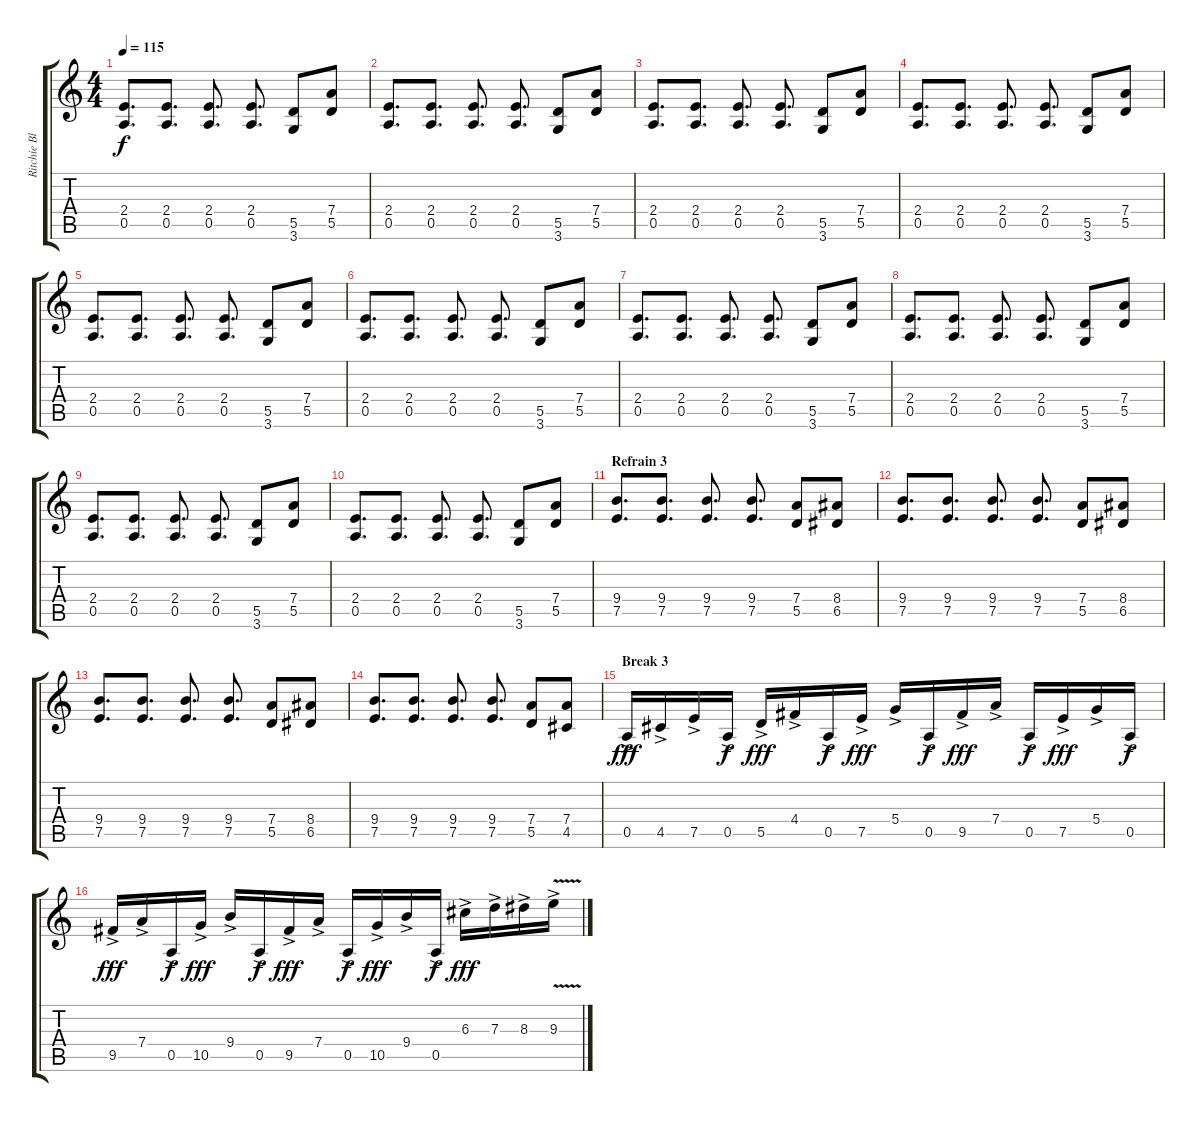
\track ("Ritchie Blackmore" "Ritchie Bl") {instrument distortionguitar}
\staff {score tabs}
\tuning (E4 B3 G3 D3 A2 E2) {hide}
\ts (4 4)
\tempo 115
\clef g2
\ks c
(2.4 0.5).8{d dy f} (2.4 0.5).8{d} (2.4 0.5).8{d} (2.4 0.5).8{d} (5.5 3.6).8 (7.4 5.5).8 |
(2.4 0.5).8{d} (2.4 0.5).8{d} (2.4 0.5).8{d} (2.4 0.5).8{d} (5.5 3.6).8 (7.4 5.5).8 |
(2.4 0.5).8{d} (2.4 0.5).8{d} (2.4 0.5).8{d} (2.4 0.5).8{d} (5.5 3.6).8 (7.4 5.5).8 |
(2.4 0.5).8{d} (2.4 0.5).8{d} (2.4 0.5).8{d} (2.4 0.5).8{d} (5.5 3.6).8 (7.4 5.5).8 |
(2.4 0.5).8{d} (2.4 0.5).8{d} (2.4 0.5).8{d} (2.4 0.5).8{d} (5.5 3.6).8 (7.4 5.5).8 |
(2.4 0.5).8{d} (2.4 0.5).8{d} (2.4 0.5).8{d} (2.4 0.5).8{d} (5.5 3.6).8 (7.4 5.5).8 |
(2.4 0.5).8{d} (2.4 0.5).8{d} (2.4 0.5).8{d} (2.4 0.5).8{d} (5.5 3.6).8 (7.4 5.5).8 |
(2.4 0.5).8{d} (2.4 0.5).8{d} (2.4 0.5).8{d} (2.4 0.5).8{d} (5.5 3.6).8 (7.4 5.5).8 |
(2.4 0.5).8{d} (2.4 0.5).8{d} (2.4 0.5).8{d} (2.4 0.5).8{d} (5.5 3.6).8 (7.4 5.5).8 |
(2.4 0.5).8{d} (2.4 0.5).8{d} (2.4 0.5).8{d} (2.4 0.5).8{d} (5.5 3.6).8 (7.4 5.5).8 |
\section ("" "Refrain 3")
(9.4 7.5).8{d} (9.4 7.5).8{d} (9.4 7.5).8{d} (9.4 7.5).8{d} (7.4 5.5).8 (8.4 6.5).8 |
(9.4 7.5).8{d} (9.4 7.5).8{d} (9.4 7.5).8{d} (9.4 7.5).8{d} (7.4 5.5).8 (8.4 6.5).8 |
(9.4 7.5).8{d} (9.4 7.5).8{d} (9.4 7.5).8{d} (9.4 7.5).8{d} (7.4 5.5).8 (8.4 6.5).8 |
(9.4 7.5).8{d} (9.4 7.5).8{d} (9.4 7.5).8{d} (9.4 7.5).8{d} (7.4 5.5).8 (7.4 4.5).8 |
\section ("" "Break 3")
0.5{ac}.16{dy fff} 4.5{ac}.16 7.5{ac}.16 0.5{ac}.16{dy f} 5.5{ac}.16{dy fff} 4.4{ac}.16 0.5{ac}.16{dy f} 7.5{ac}.16{dy fff} 5.4{ac}.16 0.5{ac}.16{dy f} 9.5{ac}.16{dy fff} 7.4{ac}.16 0.5{ac}.16{dy f} 7.5{ac}.16{dy fff} 5.4{ac}.16 0.5{ac}.16{dy f} |
9.5{ac}.16{dy fff} 7.4{ac}.16 0.5{ac}.16{dy f} 10.5{ac}.16{dy fff} 9.4{ac}.16 0.5{ac}.16{dy f} 9.5{ac}.16{dy fff} 7.4{ac}.16 0.5{ac}.16{dy f} 10.5{ac}.16{dy fff} 9.4{ac}.16 0.5{ac}.16{dy f} 6.3{ac}.16{dy fff} 7.3{ac}.16 8.3{ac}.16 9.3{v ac}.16
